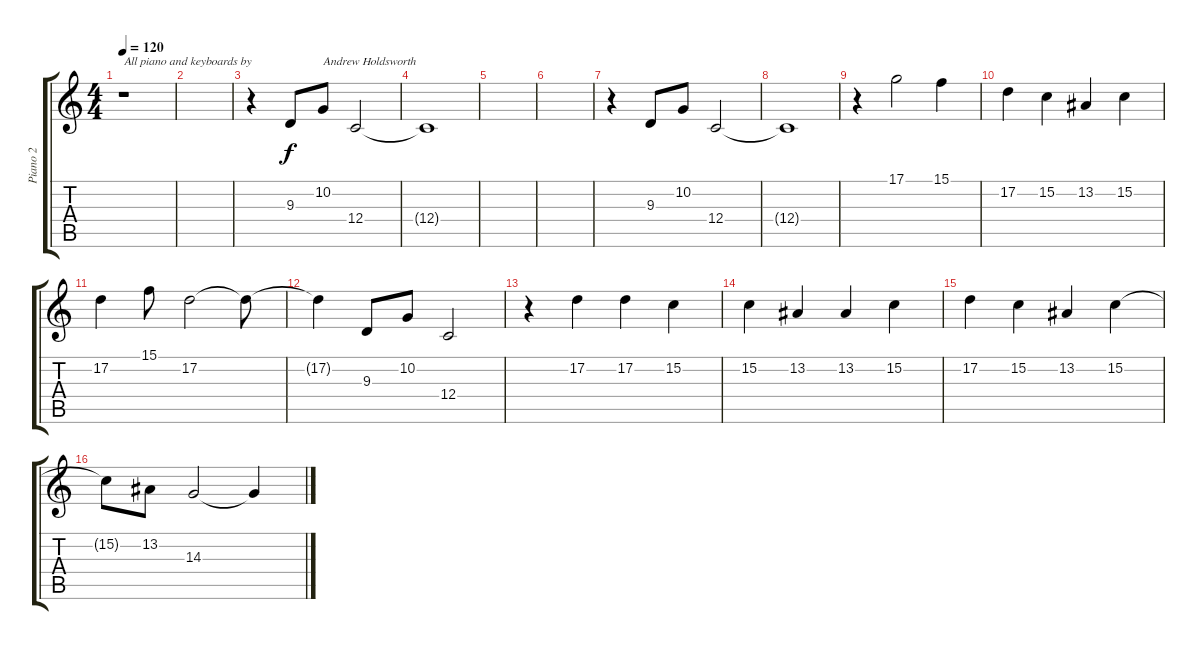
\track ("Piano 2" "Piano 2") {instrument acousticgrandpiano}
\staff {score tabs}
\tuning (D4 A3 F3 C3 G2 D2) {hide}
\ts (4 4)
\tempo 120
\clef g2
\ks c
r.1{txt "All piano and keyboards by" dy f instrument acousticgrandpiano} |
|
r.4 9.3.8 10.2.8{txt "Andrew Holdsworth"} 12.4.2 |
12.4{t}.1 |
|
|
r.4 9.3.8 10.2.8 12.4.2 |
12.4{t}.1 |
r.4 17.1.2 15.1.4 |
17.2.4 15.2.4 13.2.4 15.2.4 |
17.2.4 15.1.8 17.2.2 17.2{t}.8 |
17.2{t}.4 9.3.8 10.2.8 12.4.2 |
r.4 17.2.4 17.2.4 15.2.4 |
15.2.4 13.2.4 13.2.4 15.2.4 |
17.2.4 15.2.4 13.2.4 15.2.4 |
15.2{t}.8 13.2.8 14.3.2 14.3{t}.4
